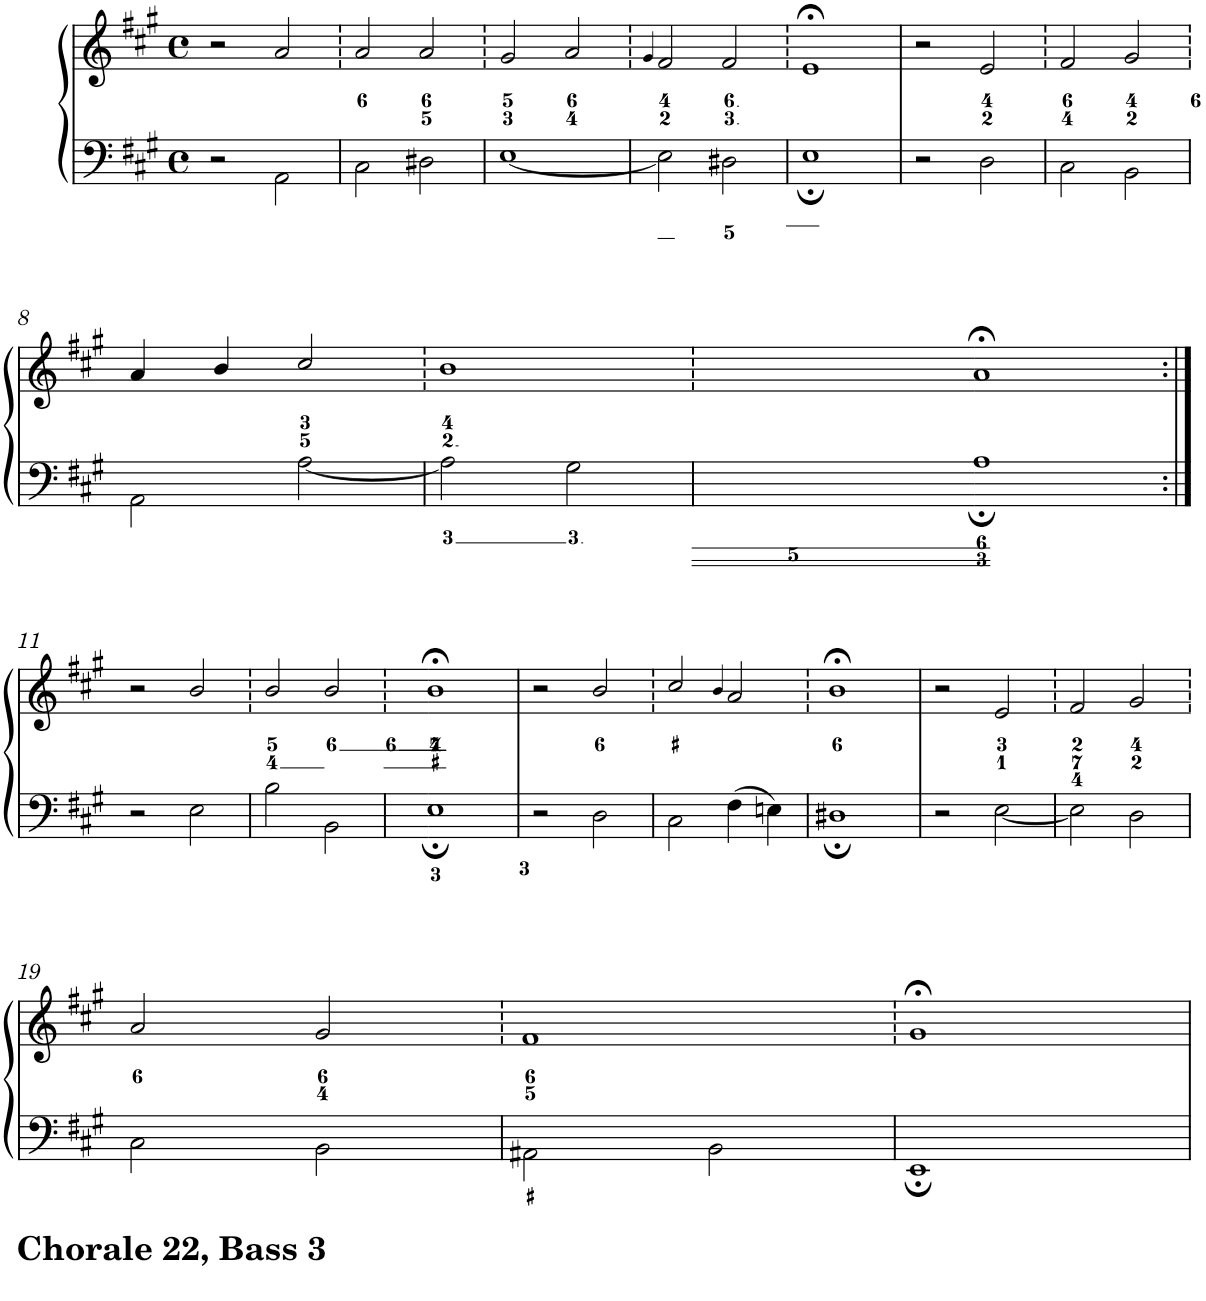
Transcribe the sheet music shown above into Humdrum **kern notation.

**kern	**kern
*part1	*part1
*staff2	*staff1
*I"Piano	*
*I'Pno.	*
*clefF4	*clefG2
*k[f#c#g#]	*k[f#c#g#]
*A:	*A:
*M4/4	*M4/4
*met(c)	*met(c)
=1	=1
2r	2r
2AA\	2a/
=2	=2
2C#\	2a/
2D#X\	2a/
=3	=3
[<1E	2g#/
.	2a/
=4	=4
.	4qg#/
2E\]	2f#/
2D#X\	2f#/
=5	=5
1E;	1e;<
=6	=6
2r	2r
2D\	2e/
=7	=7
2C#\	2f#/
2BB\	2g#/
!!LO:LB:g=z
=8	=8
2AA\	4a/
.	4b/
[<2A\	2cc#/
=9	=9
2A\]	1b
2G#\	.
=10	=10
1A;	1a;<
!!LO:LB:g=z
=11:|!	=11:|!
2r	2r
2E\	2b/
=12	=12
2B\	2b/
2BB\	2b/
=13	=13
1E;	1b;<
=14	=14
2r	2r
2D\	2b/
=15	=15
2C#\	2cc#/
.	4qb/
4F#\	2a/
4En\	.
=16	=16
1D#X;	1b;<
=17	=17
2r	2r
[<2E\	2e/
=18	=18
2E\]	2f#/
2D\	2g#/
!!LO:LB:g=z
=19	=19
2C#\	2a/
2BB\	2g#/
=20	=20
2AA#X\	1f#
2BB\	.
=21	=21
1EE;	1g#;<
=	=
*-	*-
